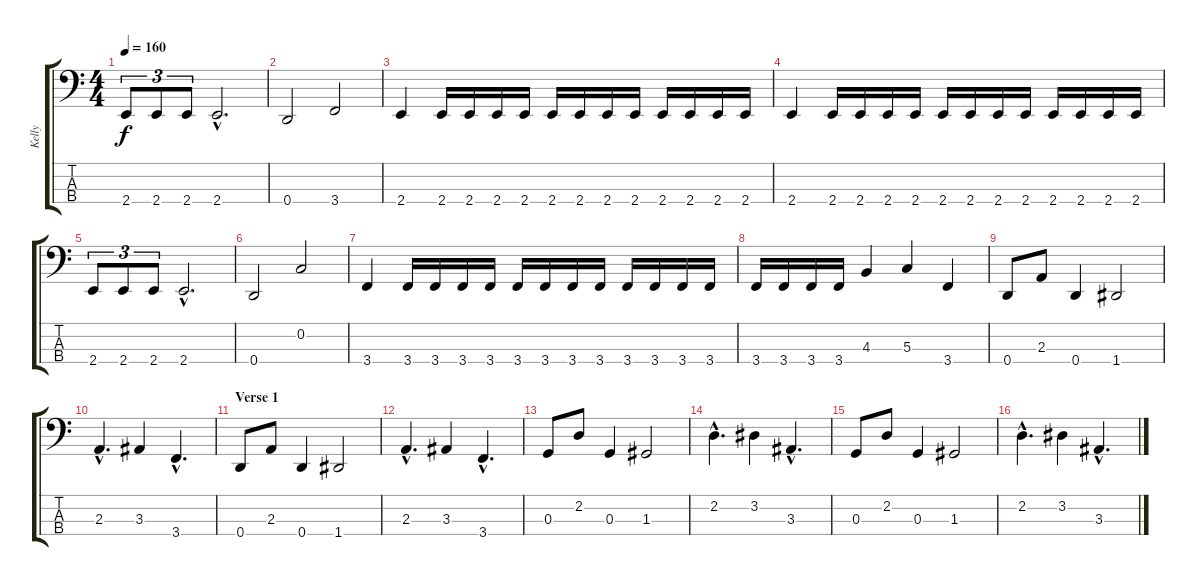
\track ("Kelly" "Kelly") {instrument electricbasspick}
\staff {score tabs}
\tuning (F2 C2 G1 D1) {hide}
\ts (4 4)
\tempo 160
\clef f4
\ks c
2.4.8{tu (3 2) dy f} 2.4.8{tu (3 2)} 2.4.8{tu (3 2)} 2.4{hac}.2{d} |
0.4.2 3.4.2 |
2.4.4 2.4.16 2.4.16 2.4.16 2.4.16 2.4.16 2.4.16 2.4.16 2.4.16 2.4.16 2.4.16 2.4.16 2.4.16 |
2.4.4 2.4.16 2.4.16 2.4.16 2.4.16 2.4.16 2.4.16 2.4.16 2.4.16 2.4.16 2.4.16 2.4.16 2.4.16 |
2.4.8{tu (3 2)} 2.4.8{tu (3 2)} 2.4.8{tu (3 2)} 2.4{hac}.2{d} |
0.4.2 0.2.2 |
3.4.4 3.4.16 3.4.16 3.4.16 3.4.16 3.4.16 3.4.16 3.4.16 3.4.16 3.4.16 3.4.16 3.4.16 3.4.16 |
3.4.16 3.4.16 3.4.16 3.4.16 4.3.4 5.3.4 3.4.4 |
0.4.8 2.3.8 0.4.4 1.4.2 |
2.3{hac}.4{d} 3.3.4 3.4{hac}.4{d} |
\section ("" "Verse 1")
0.4.8 2.3.8 0.4.4 1.4.2 |
2.3{hac}.4{d} 3.3.4 3.4{hac}.4{d} |
0.3.8 2.2.8 0.3.4 1.3.2 |
2.2{hac}.4{d} 3.2.4 3.3{hac}.4{d} |
0.3.8 2.2.8 0.3.4 1.3.2 |
2.2{hac}.4{d} 3.2.4 3.3{hac}.4{d}
